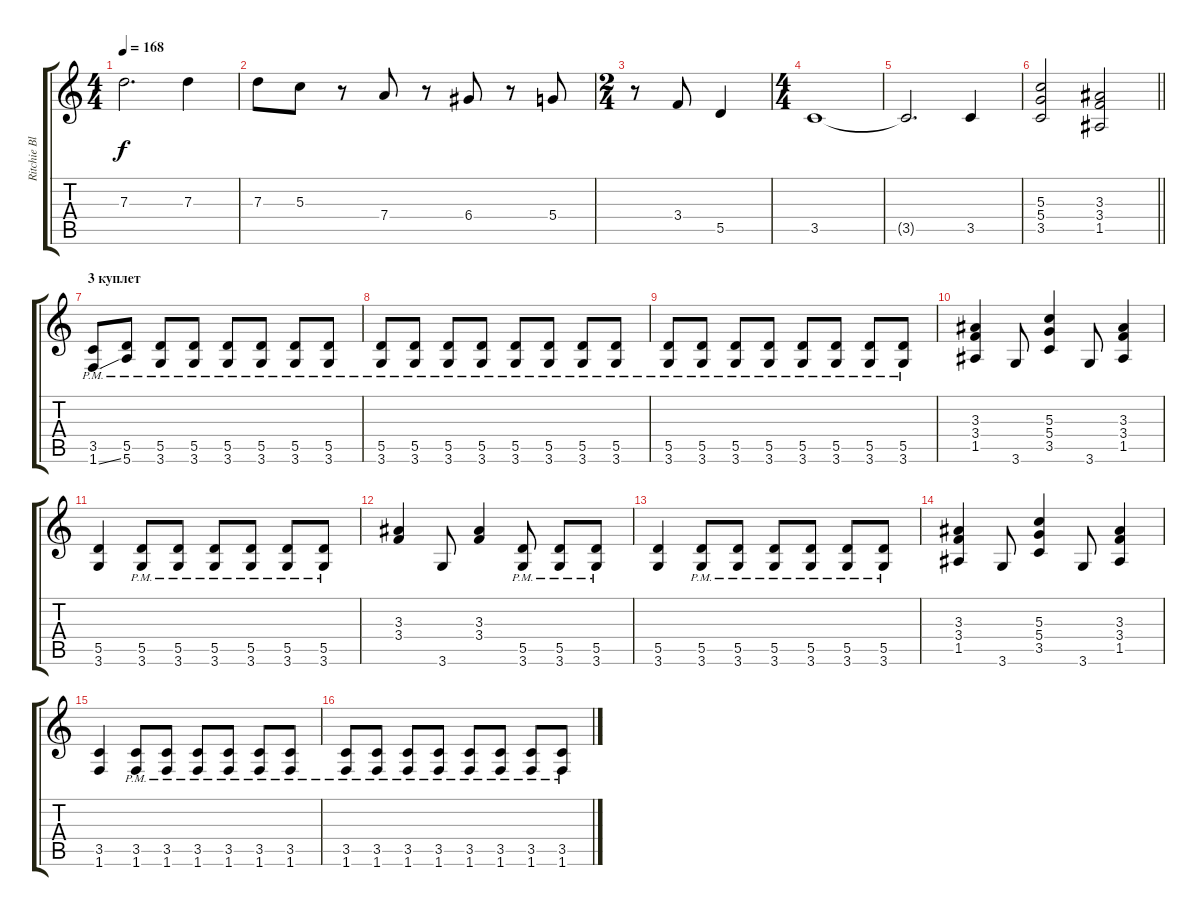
\track ("Ritchie Blackmore (rythm)" "Ritchie Bl") {instrument overdrivenguitar}
\staff {score tabs}
\tuning (E4 B3 G3 D3 A2 E2) {hide}
\ts (4 4)
\tempo 168
\clef g2
\ks c
7.3{t}.2{d dy f} 7.3.4 |
7.3.8 5.3.8 r.8 7.4.8 r.8 6.4.8 r.8 5.4.8 |
\ts (2 4)
r.8 3.4.8 5.5.4 |
\ts (4 4)
3.5.1 |
3.5{t}.2{d} 3.5.4 |
\barLineRight lightlight
(5.3 5.4 3.5).2 (3.3 3.4 1.5).2 |
\section ("" "3 куплет")
(3.5{pm} 1.6{ss pm}).8 (5.5{pm} 5.6{pm}).8 (5.5{pm} 3.6{pm}).8 (5.5{pm} 3.6{pm}).8 (5.5{pm} 3.6{pm}).8 (5.5{pm} 3.6{pm}).8 (5.5{pm} 3.6{pm}).8 (5.5{pm} 3.6{pm}).8 |
(5.5{pm} 3.6{pm}).8 (5.5{pm} 3.6{pm}).8 (5.5{pm} 3.6{pm}).8 (5.5{pm} 3.6{pm}).8 (5.5{pm} 3.6{pm}).8 (5.5{pm} 3.6{pm}).8 (5.5{pm} 3.6{pm}).8 (5.5{pm} 3.6{pm}).8 |
(5.5{pm} 3.6{pm}).8 (5.5{pm} 3.6{pm}).8 (5.5{pm} 3.6{pm}).8 (5.5{pm} 3.6{pm}).8 (5.5{pm} 3.6{pm}).8 (5.5{pm} 3.6{pm}).8 (5.5{pm} 3.6{pm}).8 (5.5{pm} 3.6{pm}).8 |
(3.3 3.4 1.5).4 3.6.8 (5.3 5.4 3.5).4 3.6.8 (3.3 3.4 1.5).4 |
(5.5 3.6).4 (5.5{pm} 3.6{pm}).8 (5.5{pm} 3.6{pm}).8 (5.5{pm} 3.6{pm}).8 (5.5{pm} 3.6{pm}).8 (5.5{pm} 3.6{pm}).8 (5.5{pm} 3.6{pm}).8 |
(3.3 3.4).4 3.6.8 (3.3 3.4).4 (5.5{pm} 3.6{pm}).8 (5.5{pm} 3.6{pm}).8 (5.5{pm} 3.6{pm}).8 |
(5.5 3.6).4 (5.5{pm} 3.6{pm}).8 (5.5{pm} 3.6{pm}).8 (5.5{pm} 3.6{pm}).8 (5.5{pm} 3.6{pm}).8 (5.5{pm} 3.6{pm}).8 (5.5{pm} 3.6{pm}).8 |
(3.3 3.4 1.5).4 3.6.8 (5.3 5.4 3.5).4 3.6.8 (3.3 3.4 1.5).4 |
(3.5 1.6).4 (3.5{pm} 1.6{pm}).8 (3.5{pm} 1.6{pm}).8 (3.5{pm} 1.6{pm}).8 (3.5{pm} 1.6{pm}).8 (3.5{pm} 1.6{pm}).8 (3.5{pm} 1.6{pm}).8 |
(3.5{pm} 1.6{pm}).8 (3.5{pm} 1.6{pm}).8 (3.5{pm} 1.6{pm}).8 (3.5{pm} 1.6{pm}).8 (3.5{pm} 1.6{pm}).8 (3.5{pm} 1.6{pm}).8 (3.5{pm} 1.6{pm}).8 (3.5{pm} 1.6{pm}).8
